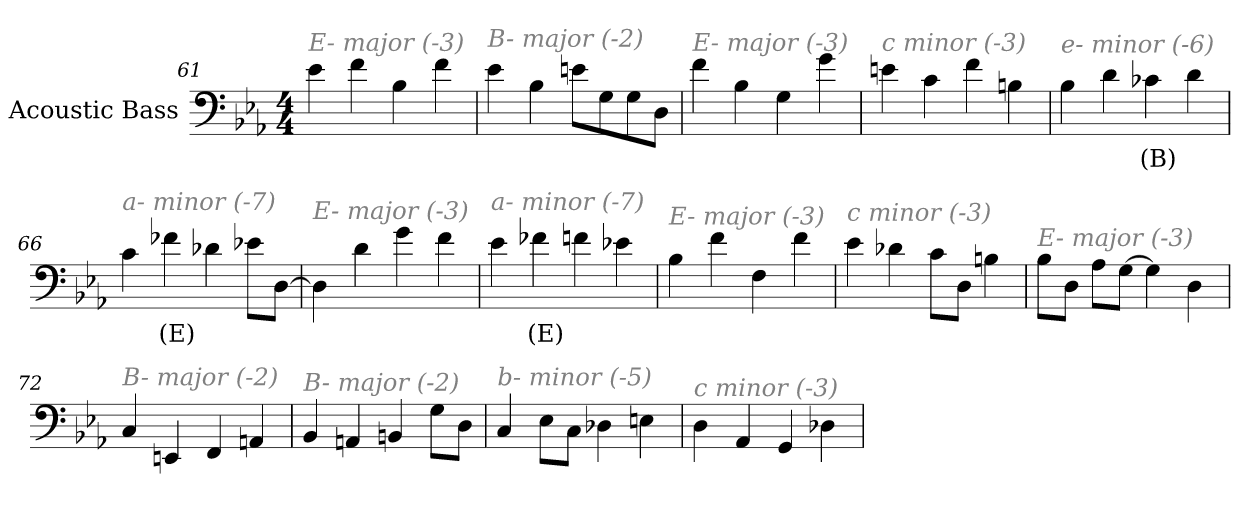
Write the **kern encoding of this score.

**kern	**text
*part1	*part1
*staff1	*staff1
*I"Acoustic Bass	*
*clefF4	*
*ITrd7c12	*
*k[b-e-a-]	*
*E-:	*
*M4/4	*
=61	=61
!LO:TX:i:color=#808080:t=E- major (-3)	!
4E-	.
4F	.
4BB-	.
4F	.
=62	=62
!LO:TX:i:color=#808080:t=B- major (-2)	!
4E-	.
4BB-	.
8EnL	.
8GG	.
8GG	.
8DDJ	.
=63	=63
!LO:TX:i:color=#808080:t=E- major (-3)	!
4F	.
4BB-	.
4GG	.
4G	.
=64	=64
!LO:TX:i:color=#808080:t=c minor (-3)	!
4En	.
4C	.
4F	.
4BBn	.
=65	=65
!LO:TX:i:color=#808080:t=e- minor (-6)	!
4BB-	.
4D	.
4C-Xi	(B)
4D	.
=66	=66
!LO:TX:i:color=#808080:t=a- minor (-7)	!
4C	.
4F-Xi	(E)
4D-X	.
8E-XL	.
[8DDJ	.
=67	=67
!LO:TX:i:color=#808080:t=E- major (-3)	!
4DD]	.
4D	.
4G	.
4F	.
=68	=68
!LO:TX:i:color=#808080:t=a- minor (-7)	!
4E-	.
4F-Xi	(E)
4F	.
4E-X	.
=69	=69
!LO:TX:i:color=#808080:t=E- major (-3)	!
4BB-	.
4F	.
4FF	.
4F	.
=70	=70
!LO:TX:i:color=#808080:t=c minor (-3)	!
4E-	.
4D-X	.
8CL	.
8DDJ	.
4BBn	.
=71	=71
!LO:TX:i:color=#808080:t=E- major (-3)	!
8BB-L	.
8DDJ	.
8AA-L	.
[8GGJ	.
4GG]	.
4DD	.
=72	=72
!LO:TX:i:color=#808080:t=B- major (-2)	!
4CC	.
4EEEn	.
4FFF	.
4AAAn	.
=73	=73
!LO:TX:i:color=#808080:t=B- major (-2)	!
4BBB-	.
4AAAn	.
4BBBn	.
8GGL	.
8DDJ	.
=74	=74
!LO:TX:i:color=#808080:t=b- minor (-5)	!
4CC	.
8EE-L	.
8CCJ	.
4DD-X	.
4EEn	.
=75	=75
!LO:TX:i:color=#808080:t=c minor (-3)	!
4DD	.
4AAA-	.
4GGG	.
4DD-X	.
=	=
*-	*-
